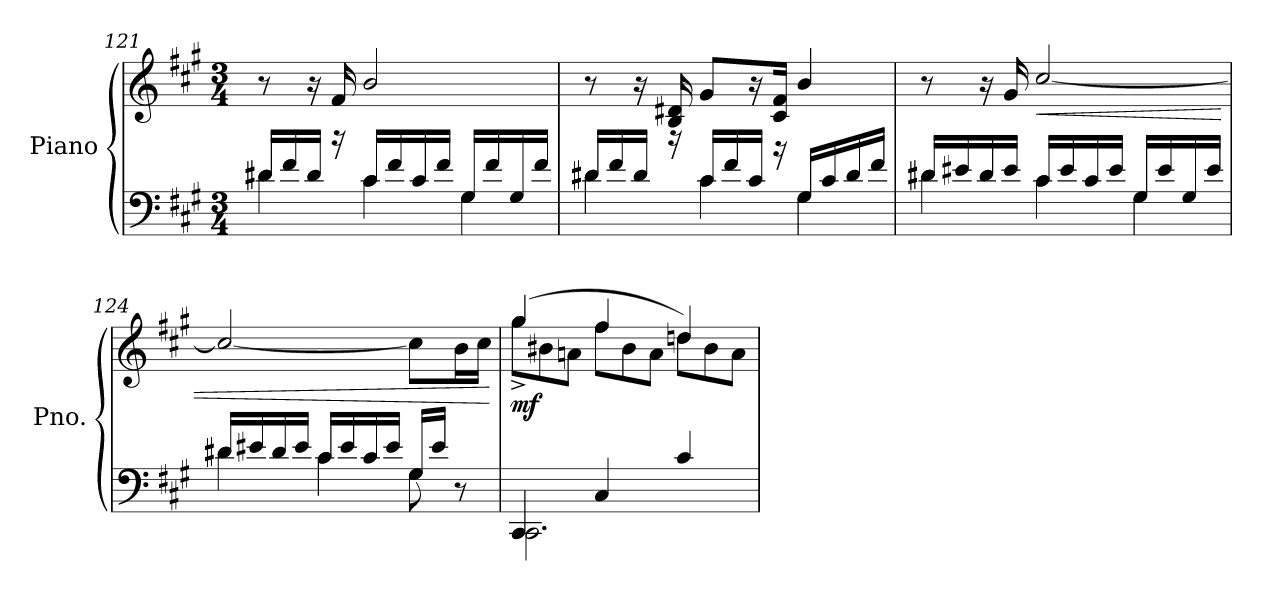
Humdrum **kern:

**kern	**kern	**dynam
*part1	*part1	*part1
*staff2	*staff1	*staff1/2
*I"Piano	*	*
*I'Pno.	*	*
*clefF4	*clefG2	*
*k[f#c#g#]	*k[f#c#g#]	*
*M3/4	*M3/4	*
=121	=121	=121
*^	*	*
16d#X/LL	4d#\	8r	.
16f#/	.	.	.
16d#/JJ	.	16r	.
16r	.	16f#/	.
16c#/LL	4c#\	2b/	.
16f#/	.	.	.
16c#/	.	.	.
16f#/JJ	.	.	.
16G#/LL	4G#\	.	.
16f#/	.	.	.
16G#/	.	.	.
16f#/JJ	.	.	.
!!LO:LB:g=z
=122	=122	=122	=122
16d#X/LL	4d#\	8r	.
16f#/	.	.	.
16d#/JJ	.	16r	.
16r	.	16B/ 16d#X/	.
16c#/LL	4c#\	8g#/L	.
16f#/	.	.	.
16c#/JJ	.	16r	.
16r	.	16c#/ 16f#/Jk	.
16G#/LL	4G#\	4b/	.
16c#/	.	.	.
16d#/	.	.	.
16f#/JJ	.	.	.
=123	=123	=123	=123
16d#X/LL	4d#\	8r	.
16e#X/	.	.	.
16d#/	.	16r	.
16e#/JJ	.	16g#/	.
!	!	!	!LO:HP:b
16c#/LL	4c#\	[2cc#/	<
16e#/	.	.	.
16c#/	.	.	.
16e#/JJ	.	.	.
16G#/LL	4G#\	.	.
16e#/	.	.	.
16G#/	.	.	.
16e#/JJ	.	.	.
=124	=124	=124	=124
16d#X/LL	4d#\	2cc#/_	.
16e#X/	.	.	.
16d#/	.	.	.
16e#/JJ	.	.	.
16c#/LL	4c#\	.	.
16e#/	.	.	.
16c#/	.	.	.
16e#/JJ	.	.	.
16G#/LL	8G#\	8cc#\L]	.
16e#/JJ	.	.	.
8r	8rAyy	16b\L	.
.	.	16cc#\JJ	.
*v	*v	*	*
.	.	[
=125	=125	=125
*^	*^	*
*	*	*	*Xtuplet	*
!	!	!	!	!LO:DY:b
4CC#/	2.CC#\	(4gg#/	12gg#^\L	mf
.	.	.	12b#X\	.
.	.	.	12an\J	.
4C#/	.	4ff#/	12ff#\L	.
.	.	.	12b#\	.
.	.	.	12a\J	.
4c#/	.	4ddni/)	12dd\L	.
.	.	.	12b#\	.
.	.	.	12a\J	.
*v	*v	*	*	*
*	*v	*v	*
=	=	=
*-	*-	*-
